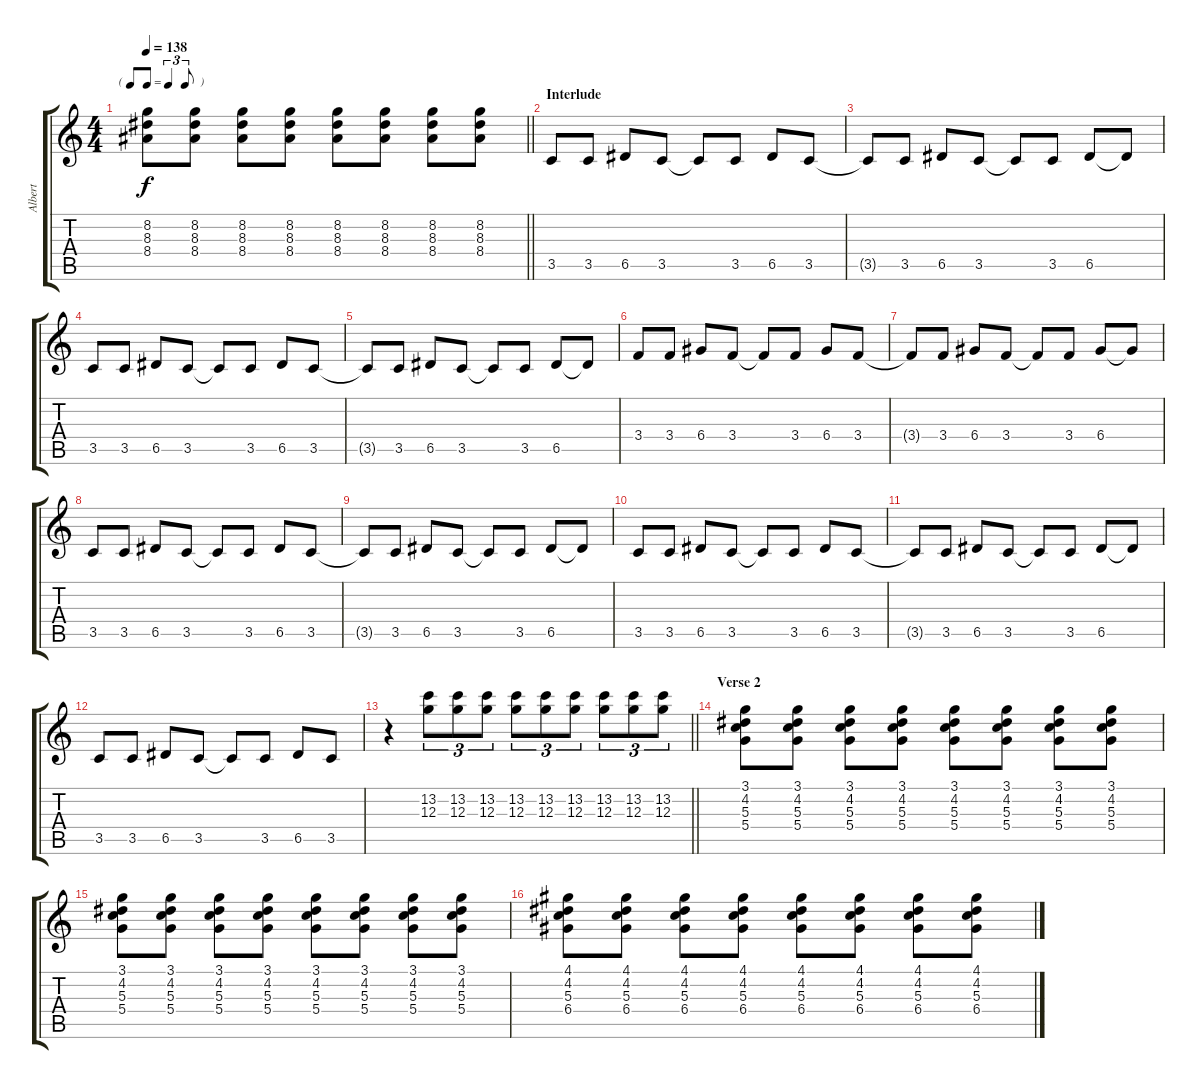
\track ("Albert" "Albert") {instrument overdrivenguitar}
\staff {score tabs}
\tuning (E4 B3 G3 D3 A2 E2) {hide}
\ts (4 4)
\tf triplet8th
\tempo 138
\clef g2
\barLineRight lightlight
\ks c
(8.2 8.3 8.4).8{dy f} (8.2 8.3 8.4).8 (8.2 8.3 8.4).8 (8.2 8.3 8.4).8 (8.2 8.3 8.4).8 (8.2 8.3 8.4).8 (8.2 8.3 8.4).8 (8.2 8.3 8.4).8 |
\section ("" "Interlude")
3.5.8{instrument overdrivenguitar} 3.5.8 6.5.8 3.5.8 3.5{t}.8 3.5.8 6.5.8 3.5.8 |
3.5{t}.8 3.5.8 6.5.8 3.5.8 3.5{t}.8 3.5.8 6.5.8 6.5{t}.8 |
3.5.8 3.5.8 6.5.8 3.5.8 3.5{t}.8 3.5.8 6.5.8 3.5.8 |
3.5{t}.8 3.5.8 6.5.8 3.5.8 3.5{t}.8 3.5.8 6.5.8 6.5{t}.8 |
3.4.8 3.4.8 6.4.8 3.4.8 3.4{t}.8 3.4.8 6.4.8 3.4.8 |
3.4{t}.8 3.4.8 6.4.8 3.4.8 3.4{t}.8 3.4.8 6.4.8 6.4{t}.8 |
3.5.8 3.5.8 6.5.8 3.5.8 3.5{t}.8 3.5.8 6.5.8 3.5.8 |
3.5{t}.8 3.5.8 6.5.8 3.5.8 3.5{t}.8 3.5.8 6.5.8 6.5{t}.8 |
3.5.8 3.5.8 6.5.8 3.5.8 3.5{t}.8 3.5.8 6.5.8 3.5.8 |
3.5{t}.8 3.5.8 6.5.8 3.5.8 3.5{t}.8 3.5.8 6.5.8 6.5{t}.8 |
3.5.8 3.5.8 6.5.8 3.5.8 3.5{t}.8 3.5.8 6.5.8 3.5.8 |
\barLineRight lightlight
r.4 (13.2 12.3).8{tu (3 2)} (13.2 12.3).8{tu (3 2)} (13.2 12.3).8{tu (3 2)} (13.2 12.3).8{tu (3 2)} (13.2 12.3).8{tu (3 2)} (13.2 12.3).8{tu (3 2)} (13.2 12.3).8{tu (3 2)} (13.2 12.3).8{tu (3 2)} (13.2 12.3).8{tu (3 2)} |
\section ("" "Verse 2")
(3.1 4.2 5.3 5.4).8{instrument electricguitarclean} (3.1 4.2 5.3 5.4).8 (3.1 4.2 5.3 5.4).8 (3.1 4.2 5.3 5.4).8 (3.1 4.2 5.3 5.4).8 (3.1 4.2 5.3 5.4).8 (3.1 4.2 5.3 5.4).8 (3.1 4.2 5.3 5.4).8 |
(3.1 4.2 5.3 5.4).8 (3.1 4.2 5.3 5.4).8 (3.1 4.2 5.3 5.4).8 (3.1 4.2 5.3 5.4).8 (3.1 4.2 5.3 5.4).8 (3.1 4.2 5.3 5.4).8 (3.1 4.2 5.3 5.4).8 (3.1 4.2 5.3 5.4).8 |
(4.1 4.2 5.3 6.4).8 (4.1 4.2 5.3 6.4).8 (4.1 4.2 5.3 6.4).8 (4.1 4.2 5.3 6.4).8 (4.1 4.2 5.3 6.4).8 (4.1 4.2 5.3 6.4).8 (4.1 4.2 5.3 6.4).8 (4.1 4.2 5.3 6.4).8
